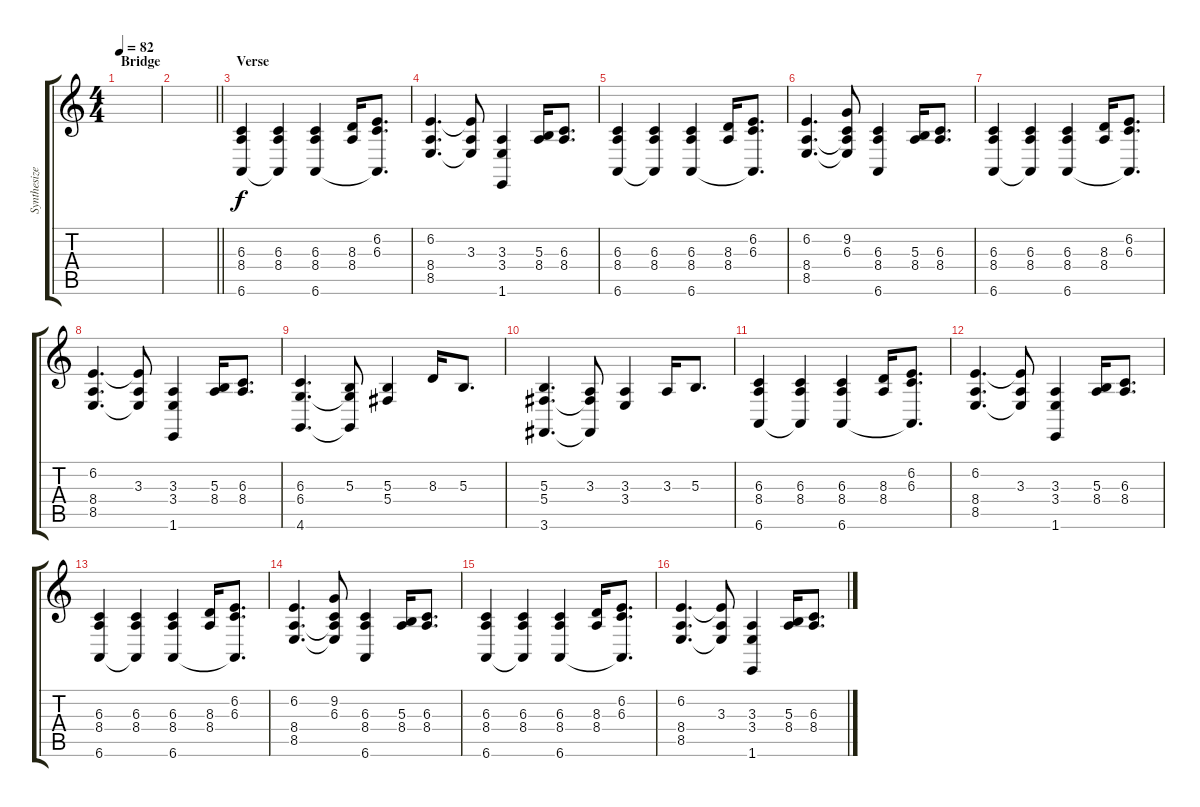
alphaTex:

\track ("Synthesizer" "Synthesize") {instrument frenchhorn}
\staff {score tabs}
\tuning (Eb4 Bb3 Gb3 Db3 Ab2 Eb2) {hide}
\ts (4 4)
\section ("" "Bridge")
\tempo 82
\clef g2
\ks c
|
\barLineRight lightlight
|
\section ("" "Verse")
(6.3 8.4 6.6).4 (6.3 8.4 6.6{t}).4 (6.3 8.4 6.6).4 (8.3 8.4).16 (6.2 6.3 6.6{t}).8{d} |
(6.2 8.4 8.5).4{d} (6.2{t} 3.3 8.5{t}).8 (3.3 3.4 1.6).4 (5.3 8.4).16 (6.3 8.4).8{d} |
(6.3 8.4 6.6).4 (6.3 8.4 6.6{t}).4 (6.3 8.4 6.6).4 (8.3 8.4).16 (6.2 6.3 6.6{t}).8{d} |
(6.2 8.4 8.5).4{d} (9.2 6.3 8.4{t} 8.5{t}).8 (6.3 8.4 6.6).4 (5.3 8.4).16 (6.3 8.4).8{d} |
(6.3 8.4 6.6).4 (6.3 8.4 6.6{t}).4 (6.3 8.4 6.6).4 (8.3 8.4).16 (6.2 6.3 6.6{t}).8{d} |
(6.2 8.4 8.5).4{d} (6.2{t} 3.3 8.5{t}).8 (3.3 3.4 1.6).4 (5.3 8.4).16 (6.3 8.4).8{d} |
(6.3 6.4 4.6).4{d} (5.3 6.4{t} 4.6{t}).8 (5.3 5.4).4 8.3.16 5.3.8{d} |
(5.3 5.4 3.6).4{d} (3.3 5.4{t} 3.6{t}).8 (3.3 3.4).4 3.3.16 5.3.8{d} |
(6.3 8.4 6.6).4 (6.3 8.4 6.6{t}).4 (6.3 8.4 6.6).4 (8.3 8.4).16 (6.2 6.3 6.6{t}).8{d} |
(6.2 8.4 8.5).4{d} (6.2{t} 3.3 8.5{t}).8 (3.3 3.4 1.6).4 (5.3 8.4).16 (6.3 8.4).8{d} |
(6.3 8.4 6.6).4 (6.3 8.4 6.6{t}).4 (6.3 8.4 6.6).4 (8.3 8.4).16 (6.2 6.3 6.6{t}).8{d} |
(6.2 8.4 8.5).4{d} (9.2 6.3 8.4{t} 8.5{t}).8 (6.3 8.4 6.6).4 (5.3 8.4).16 (6.3 8.4).8{d} |
(6.3 8.4 6.6).4 (6.3 8.4 6.6{t}).4 (6.3 8.4 6.6).4 (8.3 8.4).16 (6.2 6.3 6.6{t}).8{d} |
(6.2 8.4 8.5).4{d} (6.2{t} 3.3 8.5{t}).8 (3.3 3.4 1.6).4 (5.3 8.4).16 (6.3 8.4).8{d}
